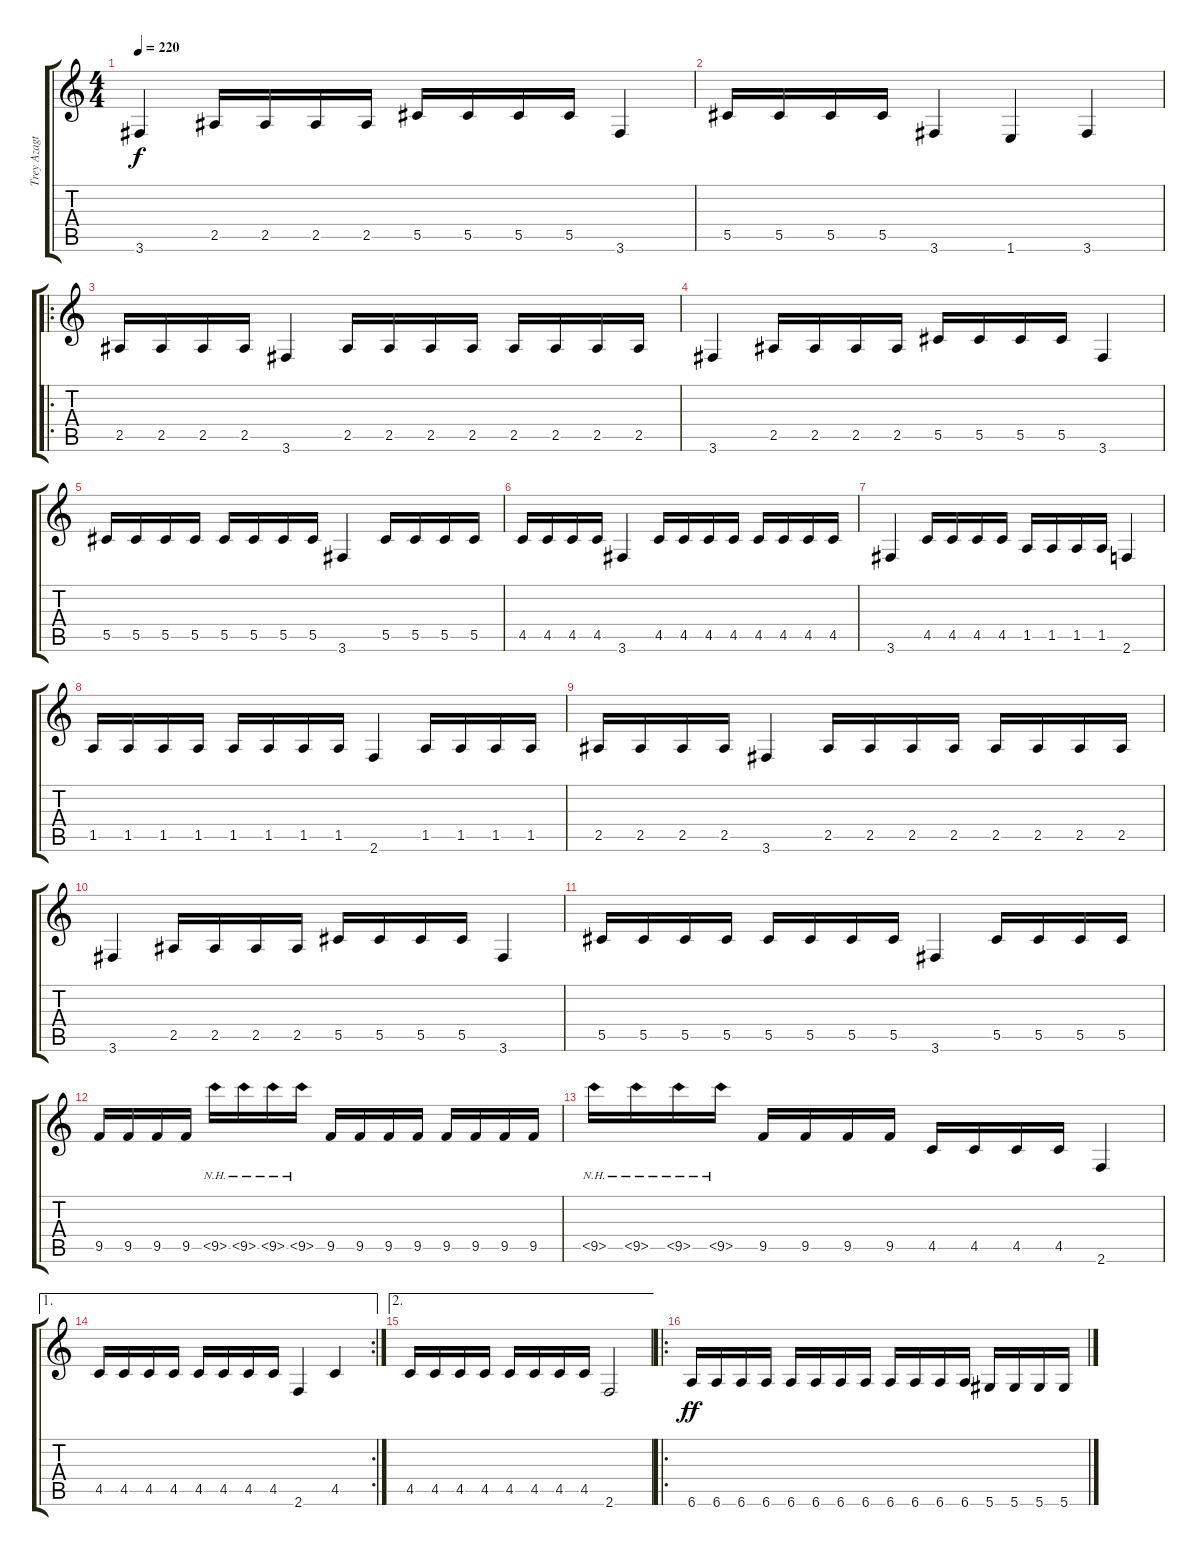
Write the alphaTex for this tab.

\track ("Trey Azagthoth" "Trey Azagt") {instrument distortionguitar}
\staff {score tabs}
\tuning (Eb4 Bb3 Gb3 Db3 Ab2 Eb2) {hide}
\ts (4 4)
\tempo 220
\clef g2
\ks c
3.6.4{dy f} 2.5.16 2.5.16 2.5.16 2.5.16 5.5.16 5.5.16 5.5.16 5.5.16 3.6.4 |
5.5.16 5.5.16 5.5.16 5.5.16 3.6.4 1.6.4 3.6.4 |
\ro
2.5.16 2.5.16 2.5.16 2.5.16 3.6.4 2.5.16 2.5.16 2.5.16 2.5.16 2.5.16 2.5.16 2.5.16 2.5.16 |
3.6.4 2.5.16 2.5.16 2.5.16 2.5.16 5.5.16 5.5.16 5.5.16 5.5.16 3.6.4 |
5.5.16 5.5.16 5.5.16 5.5.16 5.5.16 5.5.16 5.5.16 5.5.16 3.6.4 5.5.16 5.5.16 5.5.16 5.5.16 |
4.5.16 4.5.16 4.5.16 4.5.16 3.6.4 4.5.16 4.5.16 4.5.16 4.5.16 4.5.16 4.5.16 4.5.16 4.5.16 |
3.6.4 4.5.16 4.5.16 4.5.16 4.5.16 1.5.16 1.5.16 1.5.16 1.5.16 2.6.4 |
1.5.16 1.5.16 1.5.16 1.5.16 1.5.16 1.5.16 1.5.16 1.5.16 2.6.4 1.5.16 1.5.16 1.5.16 1.5.16 |
2.5.16 2.5.16 2.5.16 2.5.16 3.6.4 2.5.16 2.5.16 2.5.16 2.5.16 2.5.16 2.5.16 2.5.16 2.5.16 |
3.6.4 2.5.16 2.5.16 2.5.16 2.5.16 5.5.16 5.5.16 5.5.16 5.5.16 3.6.4 |
5.5.16 5.5.16 5.5.16 5.5.16 5.5.16 5.5.16 5.5.16 5.5.16 3.6.4 5.5.16 5.5.16 5.5.16 5.5.16 |
9.5.16 9.5.16 9.5.16 9.5.16 9.5{nh}.16 9.5{nh}.16 9.5{nh}.16 9.5{nh}.16 9.5.16 9.5.16 9.5.16 9.5.16 9.5.16 9.5.16 9.5.16 9.5.16 |
9.5{nh}.16 9.5{nh}.16 9.5{nh}.16 9.5{nh}.16 9.5.16 9.5.16 9.5.16 9.5.16 4.5.16 4.5.16 4.5.16 4.5.16 2.6.4 |
\ae 1
\rc 2
4.5.16 4.5.16 4.5.16 4.5.16 4.5.16 4.5.16 4.5.16 4.5.16 2.6.4 4.5.4 |
\ae 2
4.5.16 4.5.16 4.5.16 4.5.16 4.5.16 4.5.16 4.5.16 4.5.16 2.6.2 |
\ro
6.6.16{dy ff} 6.6.16 6.6.16 6.6.16 6.6.16 6.6.16 6.6.16 6.6.16 6.6.16 6.6.16 6.6.16 6.6.16 5.6.16 5.6.16 5.6.16 5.6.16
